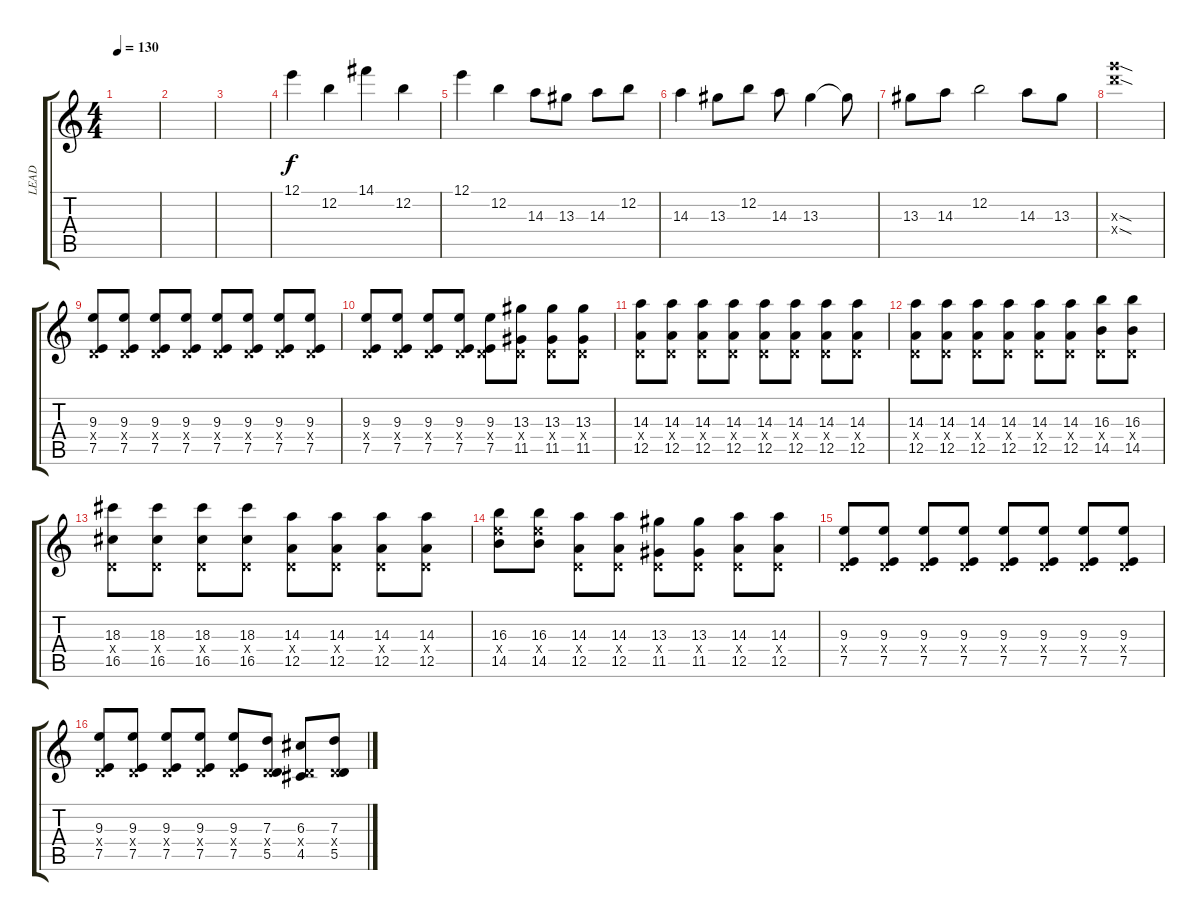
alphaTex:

\track ("LEAD" "LEAD") {instrument overdrivenguitar}
\staff {score tabs}
\tuning (E4 B3 G3 D3 A2 E2) {hide}
\ts (4 4)
\tempo 130
\clef g2
\ks c
|
|
|
12.1.4 12.2.4 14.1.4 12.2.4 |
12.1.4 12.2.4 14.3.8 13.3.8 14.3.8 12.2.8 |
14.3.4 13.3.8 12.2.8 14.3.8 13.3.4 13.3{t}.8 |
13.3.8 14.3.8 12.2.2 14.3.8 13.3.8 |
(0.3{sod x} 0.4{sod x}).1{ot 15mb} |
(9.3 0.4{x} 7.5).8 (9.3 0.4{x} 7.5).8 (9.3 0.4{x} 7.5).8 (9.3 0.4{x} 7.5).8 (9.3 0.4{x} 7.5).8 (9.3 0.4{x} 7.5).8 (9.3 0.4{x} 7.5).8 (9.3 0.4{x} 7.5).8 |
(9.3 0.4{x} 7.5).8 (9.3 0.4{x} 7.5).8 (9.3 0.4{x} 7.5).8 (9.3 0.4{x} 7.5).8 (9.3 0.4{x} 7.5).8 (13.3 0.4{x} 11.5).8 (13.3 0.4{x} 11.5).8 (13.3 0.4{x} 11.5).8 |
(14.3 0.4{x} 12.5).8 (14.3 0.4{x} 12.5).8 (14.3 0.4{x} 12.5).8 (14.3 0.4{x} 12.5).8 (14.3 0.4{x} 12.5).8 (14.3 0.4{x} 12.5).8 (14.3 0.4{x} 12.5).8 (14.3 0.4{x} 12.5).8 |
(14.3 0.4{x} 12.5).8 (14.3 0.4{x} 12.5).8 (14.3 0.4{x} 12.5).8 (14.3 0.4{x} 12.5).8 (14.3 0.4{x} 12.5).8 (14.3 0.4{x} 12.5).8 (16.3 0.4{x} 14.5).8 (16.3 0.4{x} 14.5).8 |
(18.3 0.4{x} 16.5).8 (18.3 0.4{x} 16.5).8 (18.3 0.4{x} 16.5).8 (18.3 0.4{x} 16.5).8 (14.3 0.4{x} 12.5).8 (14.3 0.4{x} 12.5).8 (14.3 0.4{x} 12.5).8 (14.3 0.4{x} 12.5).8 |
(16.3 14.4{x} 14.5).8 (16.3 14.4{x} 14.5).8 (14.3 0.4{x} 12.5).8 (14.3 0.4{x} 12.5).8 (13.3 0.4{x} 11.5).8 (13.3 0.4{x} 11.5).8 (14.3 0.4{x} 12.5).8 (14.3 0.4{x} 12.5).8 |
(9.3 0.4{x} 7.5).8 (9.3 0.4{x} 7.5).8 (9.3 0.4{x} 7.5).8 (9.3 0.4{x} 7.5).8 (9.3 0.4{x} 7.5).8 (9.3 0.4{x} 7.5).8 (9.3 0.4{x} 7.5).8 (9.3 0.4{x} 7.5).8 |
(9.3 0.4{x} 7.5).8 (9.3 0.4{x} 7.5).8 (9.3 0.4{x} 7.5).8 (9.3 0.4{x} 7.5).8 (9.3 0.4{x} 7.5).8 (7.3 0.4{x} 5.5).8 (6.3 0.4{x} 4.5).8 (7.3 0.4{x} 5.5).8
